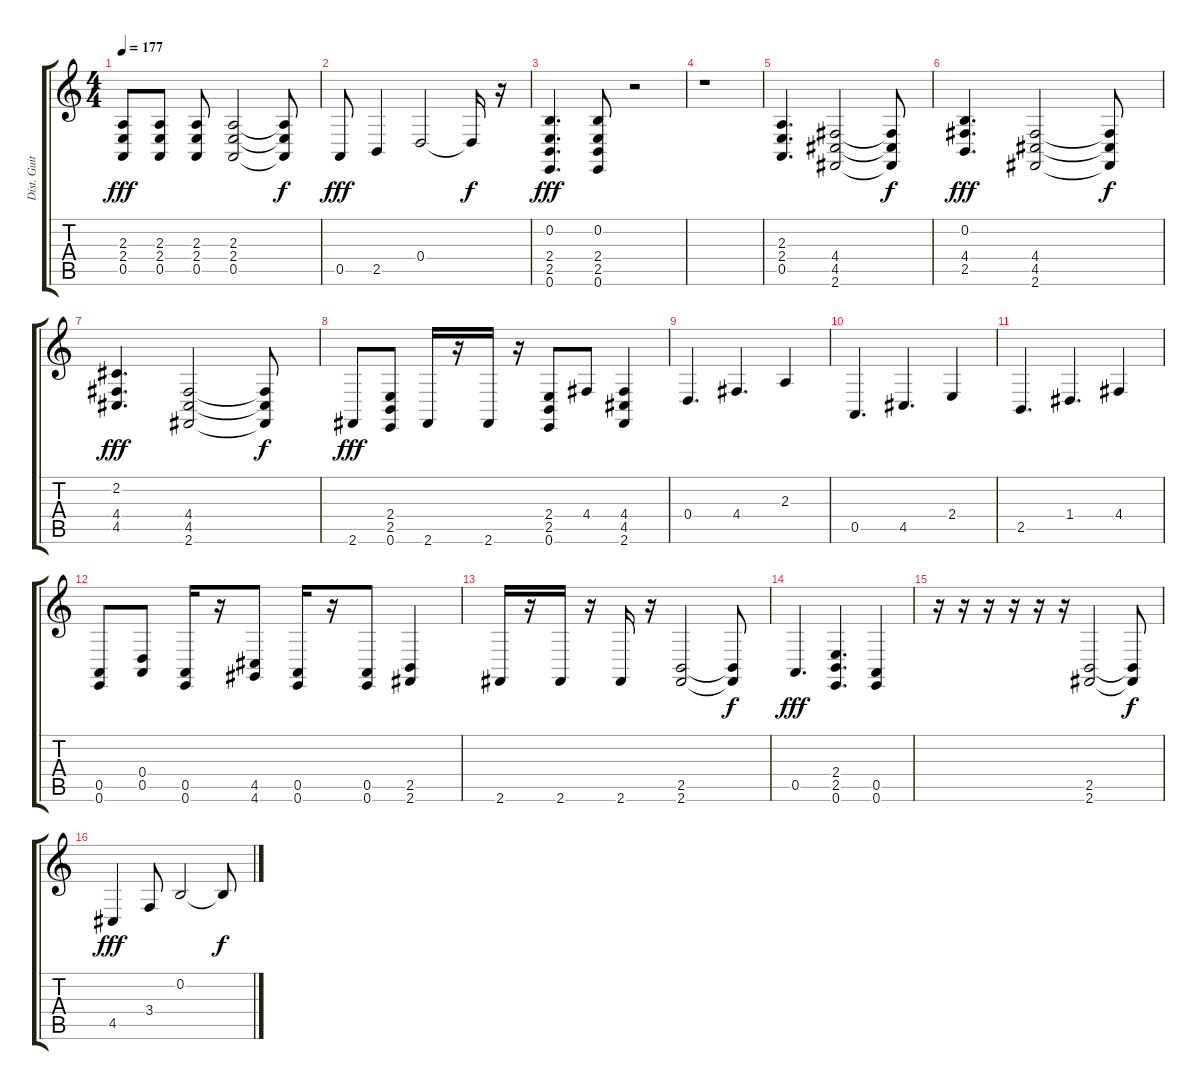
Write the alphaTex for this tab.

\track ("Dist. Guitar 2" "Dist. Guit") {instrument lead2sawtooth}
\staff {score tabs}
\tuning (E4 B3 G3 D3 A2 E2) {hide}
\ts (4 4)
\tempo 177
\clef g2
\ks c
(2.3 2.4 0.5).8{dy fff} (2.3 2.4 0.5).8 (2.3 2.4 0.5).8 (2.3 2.4 0.5).2 (2.3{t} 2.4{t} 0.5{t}).8{dy f} |
0.5.8{dy fff} 2.5.4 0.4.2 0.4{t}.16{dy f} r.16 |
(0.2 2.4 2.5 0.6).4{d dy fff} (0.2 2.4 2.5 0.6).8 r.2 |
r.1 |
(2.3 2.4 0.5).4{d} (4.4 4.5 2.6).2 (4.4{t} 4.5{t} 2.6{t}).8{dy f} |
(0.2 4.4 2.5).4{d dy fff} (4.4 4.5 2.6).2 (4.4{t} 4.5{t} 2.6{t}).8{dy f} |
(2.2 4.4 4.5).4{d dy fff} (4.4 4.5 2.6).2 (4.4{t} 4.5{t} 2.6{t}).8{dy f} |
2.6.8{dy fff} (2.4 2.5 0.6).8 2.6.16 r.16 2.6.16 r.16 (2.4 2.5 0.6).8 4.4.8 (4.4 4.5 2.6).4 |
0.4.4{d} 4.4.4{d} 2.3.4 |
0.5.4{d} 4.5.4{d} 2.4.4 |
2.5.4{d} 1.4.4{d} 4.4.4 |
(0.5 0.6).8 (0.4 0.5).8 (0.5 0.6).16 r.16 (4.5 4.6).8 (0.5 0.6).16 r.16 (0.5 0.6).8 (2.5 2.6).4 |
2.6.16 r.16 2.6.16 r.16 2.6.16 r.16 (2.5 2.6).2 (2.5{t} 2.6{t}).8{dy f} |
0.5.4{d dy fff} (2.4 2.5 0.6).4{d} (0.5 0.6).4 |
r.16 r.16 r.16 r.16 r.16 r.16 (2.5 2.6).2 (2.5{t} 2.6{t}).8{dy f} |
4.5.4{dy fff} 3.4.8 0.2.2 0.2{t}.8{dy f}
